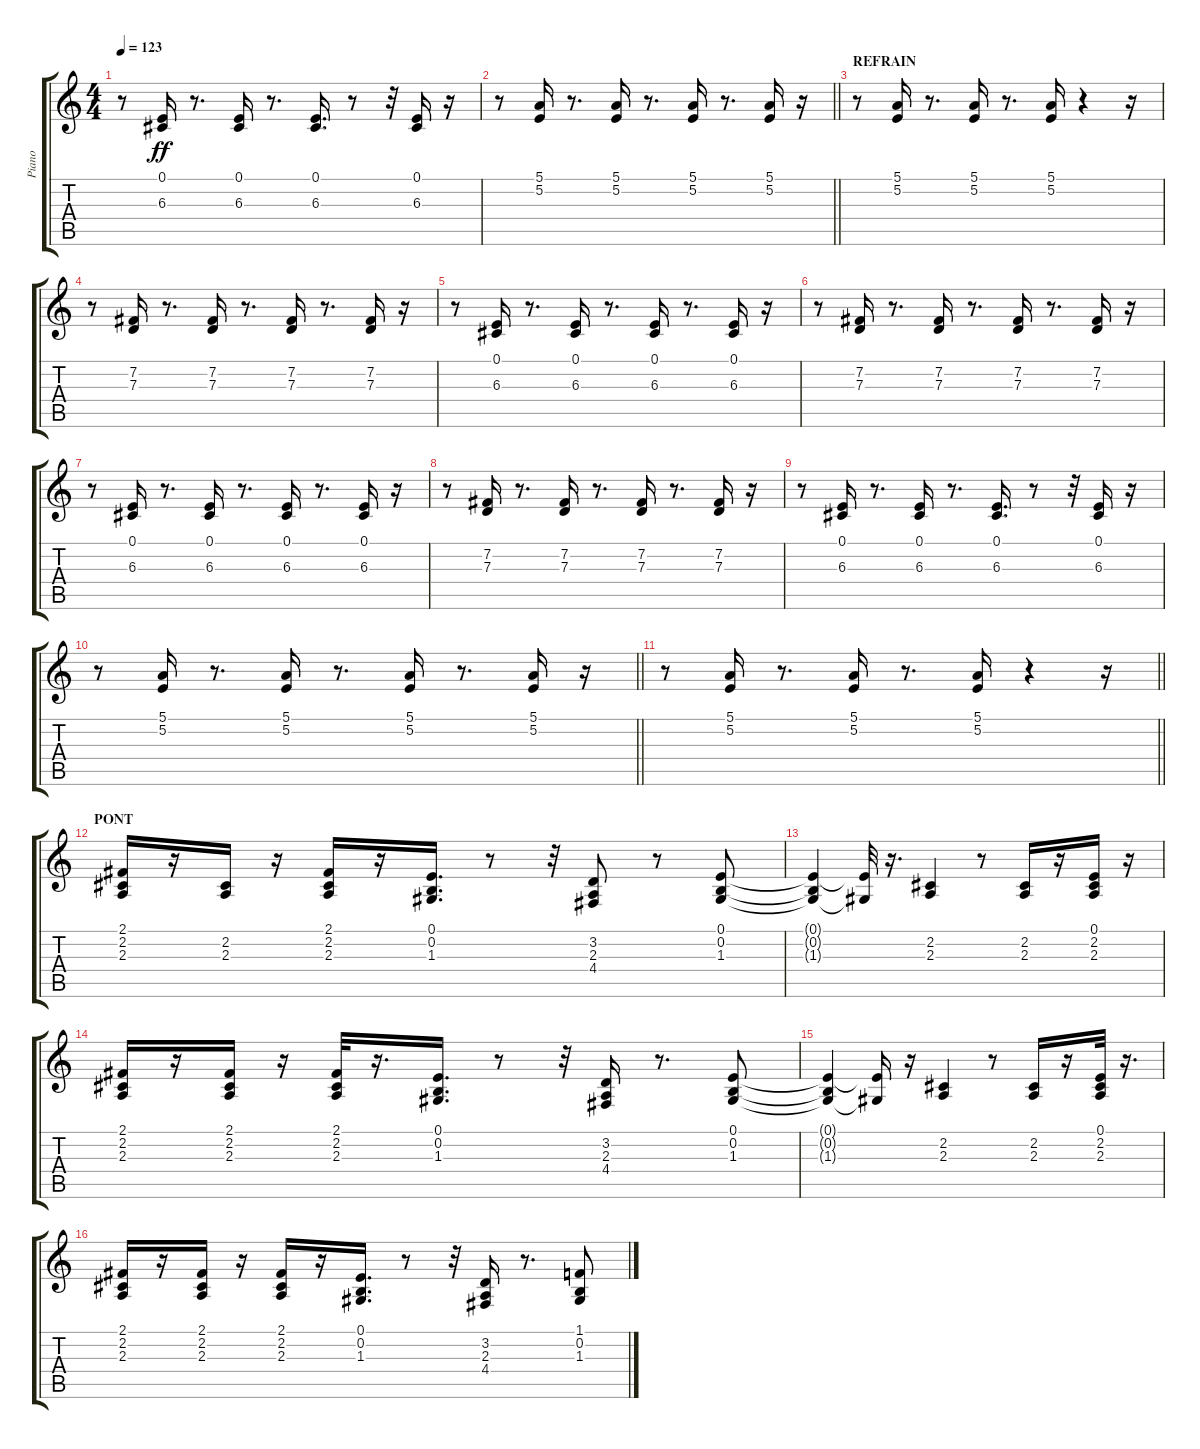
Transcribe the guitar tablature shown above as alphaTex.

\track ("Piano" "Piano") {instrument brightacousticpiano}
\staff {score tabs}
\tuning (E4 B3 G3 D3 A2 E2) {hide}
\ts (4 4)
\tempo 123
\clef g2
\ks c
r.8{dy ff} (0.1 6.3).16 r.8{d} (0.1 6.3).16 r.8{d} (0.1 6.3).16{d} r.8 r.32 (0.1 6.3).16 r.16 |
\barLineRight lightlight
r.8 (5.1 5.2).16 r.8{d} (5.1 5.2).16 r.8{d} (5.1 5.2).16 r.8{d} (5.1 5.2).16 r.16 |
\section ("" "REFRAIN")
r.8 (5.1 5.2).16 r.8{d} (5.1 5.2).16 r.8{d} (5.1 5.2).16 r.4 r.16 |
r.8 (7.2 7.3).16 r.8{d} (7.2 7.3).16 r.8{d} (7.2 7.3).16 r.8{d} (7.2 7.3).16 r.16 |
r.8 (0.1 6.3).16 r.8{d} (0.1 6.3).16 r.8{d} (0.1 6.3).16 r.8{d} (0.1 6.3).16 r.16 |
r.8 (7.2 7.3).16 r.8{d} (7.2 7.3).16 r.8{d} (7.2 7.3).16 r.8{d} (7.2 7.3).16 r.16 |
r.8 (0.1 6.3).16 r.8{d} (0.1 6.3).16 r.8{d} (0.1 6.3).16 r.8{d} (0.1 6.3).16 r.16 |
r.8 (7.2 7.3).16 r.8{d} (7.2 7.3).16 r.8{d} (7.2 7.3).16 r.8{d} (7.2 7.3).16 r.16 |
r.8 (0.1 6.3).16 r.8{d} (0.1 6.3).16 r.8{d} (0.1 6.3).16{d} r.8 r.32 (0.1 6.3).16 r.16 |
\barLineRight lightlight
r.8 (5.1 5.2).16 r.8{d} (5.1 5.2).16 r.8{d} (5.1 5.2).16 r.8{d} (5.1 5.2).16 r.16 |
\barLineRight lightlight
r.8 (5.1 5.2).16 r.8{d} (5.1 5.2).16 r.8{d} (5.1 5.2).16 r.4 r.16 |
\section ("" "PONT")
(2.1 2.2 2.3).16 r.16 (2.2 2.3).16 r.16 (2.1 2.2 2.3).16 r.16 (0.1 0.2 1.3).16{d} r.8 r.32 (3.2 2.3 4.4).8 r.8 (0.1 0.2 1.3).8 |
(0.1{t} 0.2{t} 1.3{t}).4 (0.1{t} 1.3{t}).32 r.16{d} (2.2 2.3).4 r.8 (2.2 2.3).16 r.16 (0.1 2.2 2.3).16 r.16 |
(2.1 2.2 2.3).16 r.16 (2.1 2.2 2.3).16 r.16 (2.1 2.2 2.3).32 r.16{d} (0.1 0.2 1.3).16{d} r.8 r.32 (3.2 2.3 4.4).16 r.8{d} (0.1 0.2 1.3).8 |
(0.1{t} 0.2{t} 1.3{t}).4 (0.1{t} 1.3{t}).16 r.16 (2.2 2.3).4 r.8 (2.2 2.3).16 r.16 (0.1 2.2 2.3).32 r.16{d} |
(2.1 2.2 2.3).16 r.16 (2.1 2.2 2.3).16 r.16 (2.1 2.2 2.3).16 r.16 (0.1 0.2 1.3).16{d} r.8 r.32 (3.2 2.3 4.4).16 r.8{d} (1.1 0.2 1.3).8
